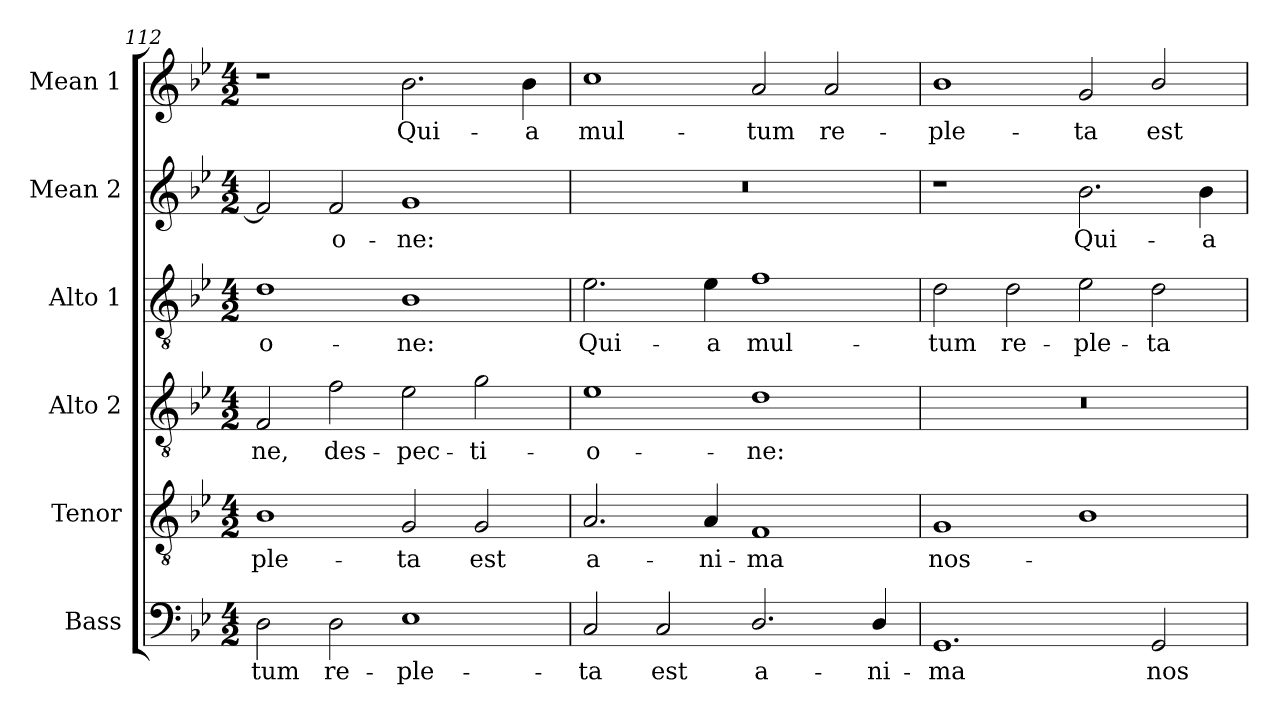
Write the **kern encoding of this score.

**kern	**text	**kern	**text	**kern	**text	**kern	**text	**kern	**text	**kern	**text
*part6	*part6	*part5	*part5	*part4	*part4	*part3	*part3	*part2	*part2	*part1	*part1
*staff6	*staff6	*staff5	*staff5	*staff4	*staff4	*staff3	*staff3	*staff2	*staff2	*staff1	*staff1
*I"Bass	*	*I"Tenor	*	*I"Alto 2	*	*I"Alto 1	*	*I"Mean 2	*	*I"Mean 1	*
*I'B.	*	*I'T.	*	*I'A2.	*	*I'A1	*	*I'M2.	*	*I'M1.	*
*clefF4	*	*clefGv2	*	*clefGv2	*	*clefGv2	*	*clefG2	*	*clefG2	*
*	*	*ITrd7c12	*	*ITrd7c12	*	*ITrd7c12	*	*	*	*	*
*k[b-e-]	*	*k[b-e-]	*	*k[b-e-]	*	*k[b-e-]	*	*k[b-e-]	*	*k[b-e-]	*
*g:	*	*g:	*	*g:	*	*g:	*	*g:	*	*g:	*
*M4/2	*	*M4/2	*	*M4/2	*	*M4/2	*	*M4/2	*	*M4/2	*
=112	=112	=112	=112	=112	=112	=112	=112	=112	=112	=112	=112
!	!LO:LY:b:color=#000000	!	!	!	!	!	!	!	!	!	!
!	!	!	!LO:LY:b:color=#000000	!	!	!	!	!	!	!	!
!	!	!	!	!	!LO:LY:b:color=#000000	!	!	!	!	!	!
!	!	!	!	!	!	!	!LO:LY:b:color=#000000	!	!	!	!
2Di\	-tum	1BB-i	-ple-	2FFi/	-ne,	1Di	-o-	2fi/]	.	1r	.
!	!LO:LY:b:color=#000000	!	!	!	!	!	!	!	!	!	!
!	!	!	!	!	!LO:LY:b:color=#000000	!	!	!	!	!	!
!	!	!	!	!	!	!	!	!	!LO:LY:b:color=#000000	!	!
2Di\	re-	.	.	2Fi\	des-	.	.	2fi/	-o-	.	.
!	!LO:LY:b:color=#000000	!	!	!	!	!	!	!	!	!	!
!	!	!	!LO:LY:b:color=#000000	!	!	!	!	!	!	!	!
!	!	!	!	!	!LO:LY:b:color=#000000	!	!	!	!	!	!
!	!	!	!	!	!	!	!LO:LY:b:color=#000000	!	!	!	!
!	!	!	!	!	!	!	!	!	!LO:LY:b:color=#000000	!	!
!	!	!	!	!	!	!	!	!	!	!	!LO:LY:b:color=#000000
1E-i	-ple-	2GGi/	-ta	2E-i\	-pec-	1BB-i	-ne:	1gi	-ne:	2.b-i\	Qui-
!	!	!	!LO:LY:b:color=#000000	!	!	!	!	!	!	!	!
!	!	!	!	!	!LO:LY:b:color=#000000	!	!	!	!	!	!
.	.	2GGi/	est	2Gi\	-ti-	.	.	.	.	.	.
!	!	!	!	!	!	!	!	!	!	!	!LO:LY:b:color=#000000
.	.	.	.	.	.	.	.	.	.	4b-i\	-a
!!LO:LB:g=z
=113	=113	=113	=113	=113	=113	=113	=113	=113	=113	=113	=113
!	!LO:LY:b:color=#000000	!	!	!	!	!	!	!	!	!	!
!	!	!	!LO:LY:b:color=#000000	!	!	!	!	!	!	!	!
!	!	!	!	!	!LO:LY:b:color=#000000	!	!	!	!	!	!
!	!	!	!	!	!	!	!LO:LY:b:color=#000000	!LO:N:vis=1	!	!	!
!	!	!	!	!	!	!	!	!	!	!	!LO:LY:b:color=#000000
2Ci/	-ta	2.AAi/	a-	1E-i	-o-	2.E-i\	Qui-	0r	.	1cci	mul-
!	!LO:LY:b:color=#000000	!	!	!	!	!	!	!	!	!	!
2Ci/	est	.	.	.	.	.	.	.	.	.	.
!	!	!	!LO:LY:b:color=#000000	!	!	!	!	!	!	!	!
!	!	!	!	!	!	!	!LO:LY:b:color=#000000	!	!	!	!
.	.	4AAi/	-ni-	.	.	4E-i\	-a	.	.	.	.
!	!LO:LY:b:color=#000000	!	!	!	!	!	!	!	!	!	!
!	!	!	!LO:LY:b:color=#000000	!	!	!	!	!	!	!	!
!	!	!	!	!	!LO:LY:b:color=#000000	!	!	!	!	!	!
!	!	!	!	!	!	!	!LO:LY:b:color=#000000	!	!	!	!
!	!	!	!	!	!	!	!	!	!	!	!LO:LY:b:color=#000000
2.Di/	a-	1FFi	-ma	1Di	-ne:	1Fi	mul-	.	.	2ai/	-tum
!	!	!	!	!	!	!	!	!	!	!	!LO:LY:b:color=#000000
.	.	.	.	.	.	.	.	.	.	2ai/	re-
!	!LO:LY:b:color=#000000	!	!	!	!	!	!	!	!	!	!
4Di/	-ni-	.	.	.	.	.	.	.	.	.	.
=114	=114	=114	=114	=114	=114	=114	=114	=114	=114	=114	=114
!	!LO:LY:b:color=#000000	!	!	!	!	!	!	!	!	!	!
!	!	!	!LO:LY:b:color=#000000	!LO:N:vis=1	!	!	!	!	!	!	!
!	!	!	!	!	!	!	!LO:LY:b:color=#000000	!	!	!	!
!	!	!	!	!	!	!	!	!	!	!	!LO:LY:b:color=#000000
1.GGi	-ma	1GGi	nos-	0r	.	2Di\	-tum	1r	.	1b-i	-ple-
!	!	!	!	!	!	!	!LO:LY:b:color=#000000	!	!	!	!
.	.	.	.	.	.	2Di\	re-	.	.	.	.
!	!	!	!	!	!	!	!LO:LY:b:color=#000000	!	!	!	!
!	!	!	!	!	!	!	!	!	!LO:LY:b:color=#000000	!	!
!	!	!	!	!	!	!	!	!	!	!	!LO:LY:b:color=#000000
.	.	1BB-i	.	.	.	2E-i\	-ple-	2.b-i\	Qui-	2gi/	-ta
!	!LO:LY:b:color=#000000	!	!	!	!	!	!	!	!	!	!
!	!	!	!	!	!	!	!LO:LY:b:color=#000000	!	!	!	!
!	!	!	!	!	!	!	!	!	!	!	!LO:LY:b:color=#000000
2GGi/	nos-	.	.	.	.	2Di\	-ta	.	.	2b-i/	est
!	!	!	!	!	!	!	!	!	!LO:LY:b:color=#000000	!	!
.	.	.	.	.	.	.	.	4b-i\	-a	.	.
=	=	=	=	=	=	=	=	=	=	=	=
*-	*-	*-	*-	*-	*-	*-	*-	*-	*-	*-	*-
